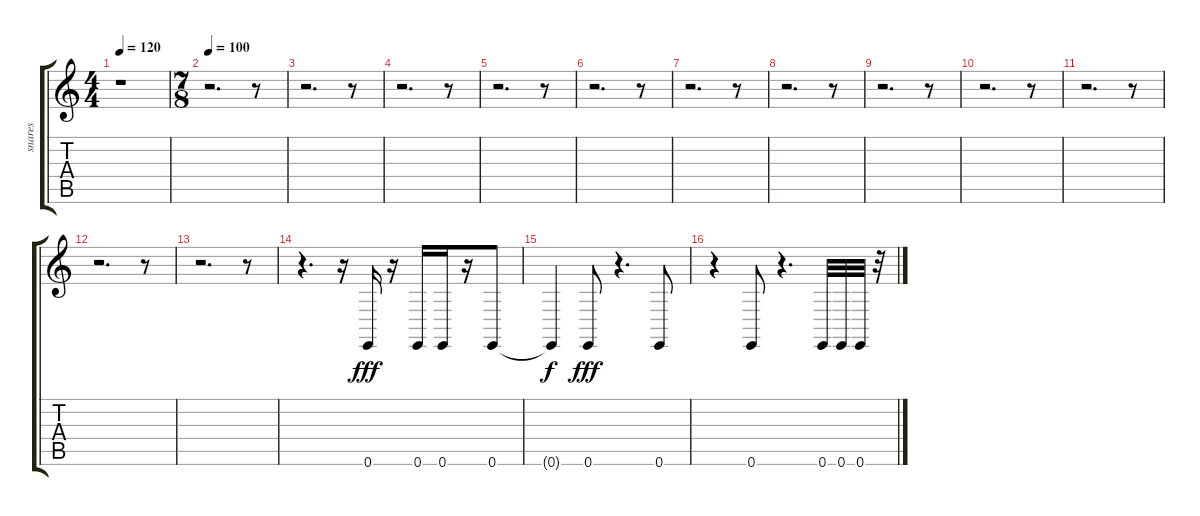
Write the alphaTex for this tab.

\track ("snares" "snares") {instrument acousticgrandpiano}
\staff {score tabs}
\tuning (E4 B3 G3 D3 A2 E2) {hide}
\ts (4 4)
\tempo 120
\clef g2
\ks c
r.1{dy fff} |
\ts (7 8)
\tempo 100
r.2{d} r.8 |
r.2{d} r.8 |
r.2{d} r.8 |
r.2{d} r.8 |
r.2{d} r.8 |
r.2{d} r.8 |
r.2{d} r.8 |
r.2{d} r.8 |
r.2{d} r.8 |
r.2{d} r.8 |
r.2{d} r.8 |
r.2{d} r.8 |
r.4{d} r.16 0.6.16 r.16 0.6.16 0.6.16 r.16 0.6.8 |
0.6{t}.4{dy f} 0.6.8{dy fff} r.4{d} 0.6.8 |
r.4 0.6.8 r.4{d} 0.6.32 0.6.32 0.6.32 r.32
